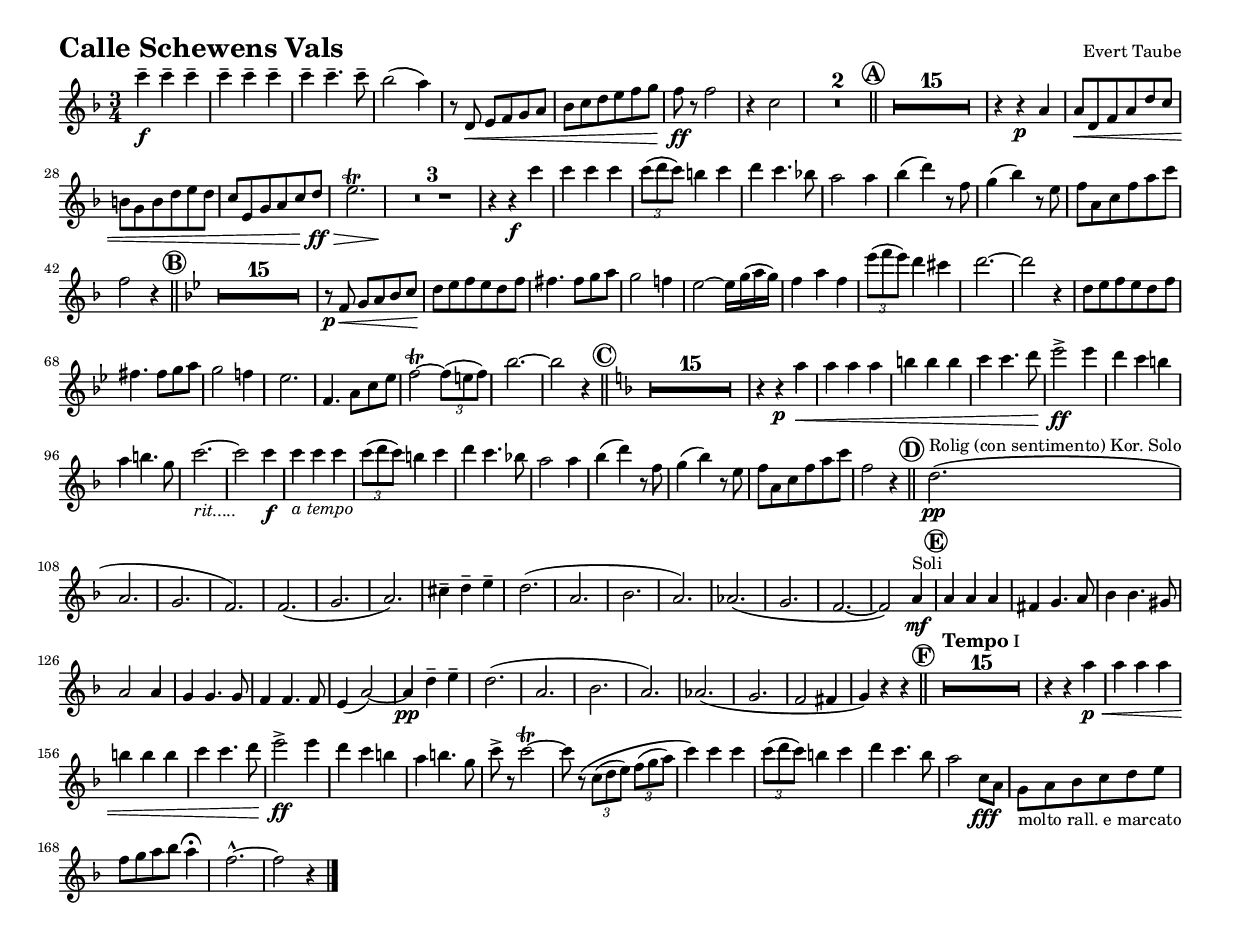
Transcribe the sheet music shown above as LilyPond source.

\version "2.18.0"
% When ready to include in collection: 1. Comment out top section.
% 				       2. Create include file of relative and
%					  header.
%#(allow-volta-hook "||")
%Comment out from here
%
#(ly:set-option 'point-and-click #t)
%#(set-default-paper-size "a5" 'landscape)
#(set-default-paper-size "a4" 'portrait)
#(set-global-staff-size 15) % set staff-size when ready to print

\include "Marsch_format.ly"

%...to here
%
  \score {

    % Svenska Polisens Marscher: 1. Title    
    \relative c'' { 
    	    \key f \major \time 3/4 
    	    \compressFullBarRests
    	    \set Score.markFormatter = #format-mark-circle-letters
    	    
    c'4--\f c-- c-- |c-- c-- c-- |c-- c4.-- c8-- |bes2 (a4) |r8 d,,\< e [f g a] 
    bes c d e f g |f\ff r f2 | r4 c2 |R2.*2 \bar "||" 
    
%Rehearsal mark
    \mark \default 
    R2.*15 |r4 r\p a |a8\< d, f a d c |b g b d e d |c e, g a c d\ff\> 
    e2.\trill |R2.*3\! |r4 r\f c' |c c c |\times 2/3 {c8 (d c)} b4 c |d c4. bes!8 
    a2 a4 |bes (d) r8 f, |g4 (bes) r8 e, |f a, c f a c |f,2 r4 \bar "||"
    
%Rehearsal mark
    \mark \default
    \key bes \major
    R2.*15 |r8\p f,\< g [a bes c] |d\! ees f ees d f |fis4. fis8 g a |g2 f!4 
    ees2~ ees16 g (a g) |f4 a f |\times 2/3 {ees'8 (f ees)} d4 cis |d2.~ |d2 r4
    d,8 ees f ees d f |fis4. fis8 g a |
    g2 f!4 |ees2. |f,4. a8 c ees |f2~\trill \times 2/3 {f8 (e f)} bes2.~ 
    bes2 r4 \bar "||"
 
 %Rehearsal mark
    \mark \default
    \key f \major
    R2.*15 |r4 r\p a4\< |a a a |b b b |c c4. d8 |e2->\ff e4 |d c b |a b4. g8 
    c2.~_\markup {\italic {rit.....}} |c2 c4\f |c_\markup {\italic {a tempo}} c c
    \times 2/3 {c8 (d c)} b4 c |d c4. bes!8 |a2 a4 |bes (d) r8 f, 
    g4 (bes) r8 e, |f8 a, c f a c |f,2 r4 \bar "||"
    
%Rehearsal mark
    \mark \default
    d2.\pp^\markup {\left-align {Rolig (con sentimento) \line {Kor. Solo}}} ( 
    a g f) |f (g a) |cis4-- d-- e-- |d2. (a bes a) aes (g f~ 
    f2) a4\mf^\markup {Soli}
    
%Rehearsal mark
    \mark \default
    a4 a a |fis g4. a8 |bes4 bes4. gis8 |a2 a4 |g g4. g8 |f4 f4. f8 |e4 (a2~)
    a4\pp d-- e-- |d2. (a bes a) aes (g f2 fis4 |g) r r \bar "||"
    
%Rehearsal mark
    \mark \default
    
    R2.*15^\markup {\bold \large Tempo I} |r4 r a'4\p\< |a a a |b b b |c c4. d8 
    e2->\ff e4 |d c b |a b4. g8 |c8-> r c2~\trill |c8 r\( \times 2/3 {c,8 (d e)}
    \times 2/3 {f (g a)} |c4\) c c |\times 2/3 {c8 (d c)} b4 c |d c4. bes8 
    a2 c,8\fff a |g_\markup {molto rall. e marcato} a bes c d e 
    f g a bes a4\fermata |f2.-^~ |f2 r4 \bar "|."
    
    }%end relative
    
    \header {
    	    piece = "Calle Schewens Vals"
    	    composer = "Evert Taube"
    	}
    \layout {ragged-last = ##t
    	}
    	
  }%end score
